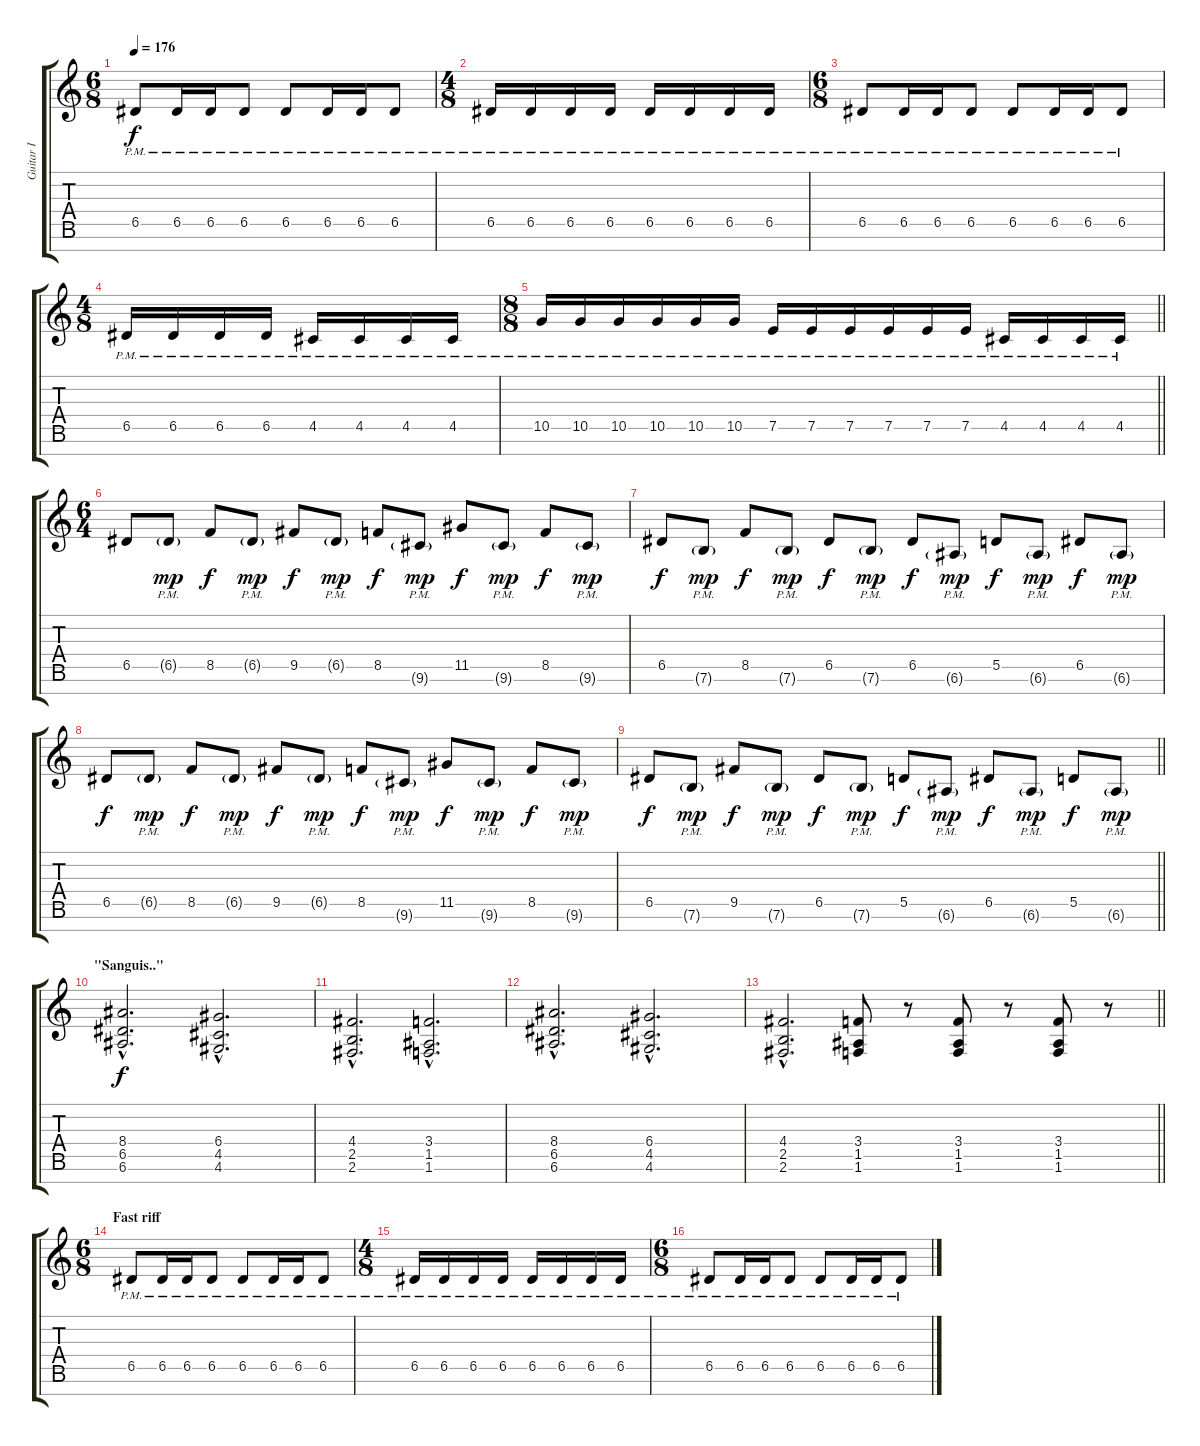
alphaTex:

\track ("Guitar I" "Guitar I") {instrument distortionguitar}
\staff {score tabs}
\tuning (E4 B3 G3 D3 A2 E2 B1) {hide}
\ts (6 8)
\tempo 176
\clef g2
\ks c
6.5{pm}.8{dy f} 6.5{pm}.16 6.5{pm}.16 6.5{pm}.8 6.5{pm}.8 6.5{pm}.16 6.5{pm}.16 6.5{pm}.8 |
\ts (4 8)
6.5{pm}.16 6.5{pm}.16 6.5{pm}.16 6.5{pm}.16 6.5{pm}.16 6.5{pm}.16 6.5{pm}.16 6.5{pm}.16 |
\ts (6 8)
6.5{pm}.8 6.5{pm}.16 6.5{pm}.16 6.5{pm}.8 6.5{pm}.8 6.5{pm}.16 6.5{pm}.16 6.5{pm}.8 |
\ts (4 8)
6.5{pm}.16 6.5{pm}.16 6.5{pm}.16 6.5{pm}.16 4.5{pm}.16 4.5{pm}.16 4.5{pm}.16 4.5{pm}.16 |
\ts (8 8)
\barLineRight lightlight
10.5{pm}.16 10.5{pm}.16 10.5{pm}.16 10.5{pm}.16 10.5{pm}.16 10.5{pm}.16 7.5{pm}.16 7.5{pm}.16 7.5{pm}.16 7.5{pm}.16 7.5{pm}.16 7.5{pm}.16 4.5{pm}.16 4.5{pm}.16 4.5{pm}.16 4.5{pm}.16 |
\ts (6 4)
\section ("" "")
6.5.8 6.5{g pm}.8{dy mp} 8.5.8{dy f} 6.5{g pm}.8{dy mp} 9.5.8{dy f} 6.5{g pm}.8{dy mp} 8.5.8{dy f} 9.6{g pm}.8{dy mp} 11.5.8{dy f} 9.6{g pm}.8{dy mp} 8.5.8{dy f} 9.6{g pm}.8{dy mp} |
6.5.8{dy f} 7.6{g pm}.8{dy mp} 8.5.8{dy f} 7.6{g pm}.8{dy mp} 6.5.8{dy f} 7.6{g pm}.8{dy mp} 6.5.8{dy f} 6.6{g pm}.8{dy mp} 5.5.8{dy f} 6.6{g pm}.8{dy mp} 6.5.8{dy f} 6.6{g pm}.8{dy mp} |
6.5.8{dy f} 6.5{g pm}.8{dy mp} 8.5.8{dy f} 6.5{g pm}.8{dy mp} 9.5.8{dy f} 6.5{g pm}.8{dy mp} 8.5.8{dy f} 9.6{g pm}.8{dy mp} 11.5.8{dy f} 9.6{g pm}.8{dy mp} 8.5.8{dy f} 9.6{g pm}.8{dy mp} |
\barLineRight lightlight
6.5.8{dy f} 7.6{g pm}.8{dy mp} 9.5.8{dy f} 7.6{g pm}.8{dy mp} 6.5.8{dy f} 7.6{g pm}.8{dy mp} 5.5.8{dy f} 6.6{g pm}.8{dy mp} 6.5.8{dy f} 6.6{g pm}.8{dy mp} 5.5.8{dy f} 6.6{g pm}.8{dy mp} |
\section ("" "\"Sanguis..\"")
(8.4{hac} 6.5{hac} 6.6{hac}).2{d dy f} (6.4{hac} 4.5{hac} 4.6{hac}).2{d} |
(4.4{hac} 2.5{hac} 2.6{hac}).2{d} (3.4{hac} 1.5{hac} 1.6{hac}).2{d} |
(8.4{hac} 6.5{hac} 6.6{hac}).2{d} (6.4{hac} 4.5{hac} 4.6{hac}).2{d} |
\barLineRight lightlight
(4.4{hac} 2.5{hac} 2.6{hac}).2{d} (3.4 1.5 1.6).8 r.8 (3.4 1.5 1.6).8 r.8 (3.4 1.5 1.6).8 r.8 |
\ts (6 8)
\section ("" "Fast riff")
6.5{pm}.8 6.5{pm}.16 6.5{pm}.16 6.5{pm}.8 6.5{pm}.8 6.5{pm}.16 6.5{pm}.16 6.5{pm}.8 |
\ts (4 8)
6.5{pm}.16 6.5{pm}.16 6.5{pm}.16 6.5{pm}.16 6.5{pm}.16 6.5{pm}.16 6.5{pm}.16 6.5{pm}.16 |
\ts (6 8)
6.5{pm}.8 6.5{pm}.16 6.5{pm}.16 6.5{pm}.8 6.5{pm}.8 6.5{pm}.16 6.5{pm}.16 6.5{pm}.8
